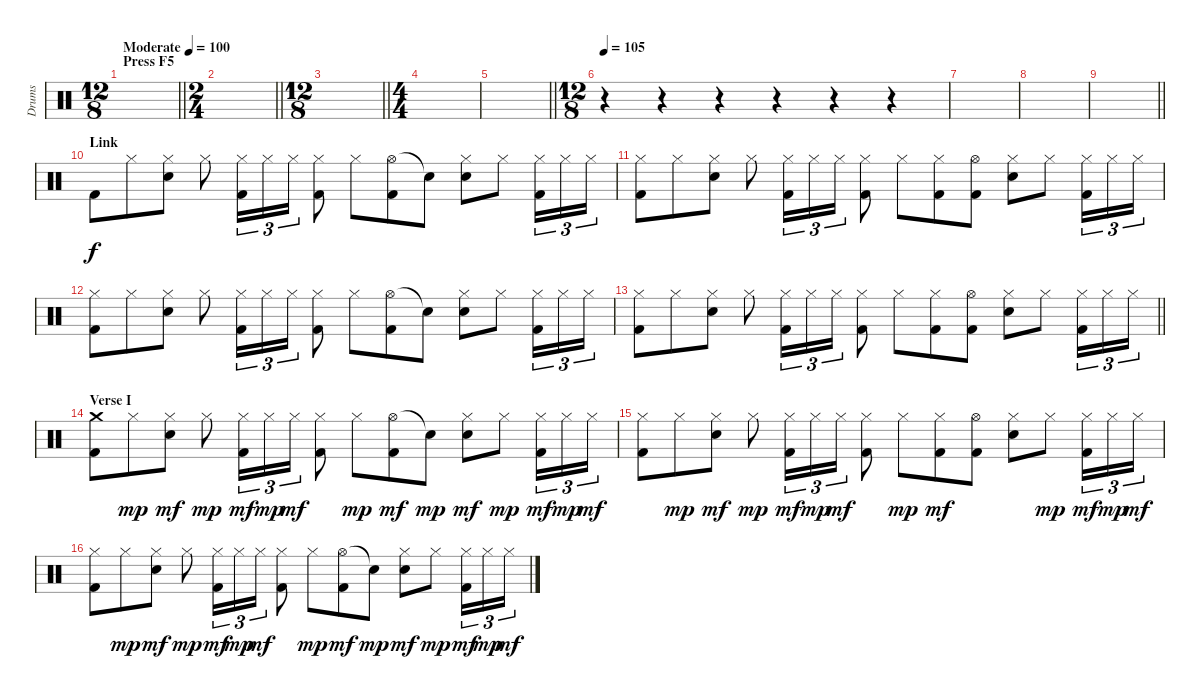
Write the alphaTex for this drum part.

\track ("Drums" "Drums") {instrument percussion}
\staff {score}
\articulation defaults
\ts (12 8)
\section ("" "Press F5")
\tempo (100 "Moderate")
\clef neutral
\barLineRight lightlight
\ks c
|
\ts (2 4)
\barLineRight lightlight
|
\ts (12 8)
\barLineRight lightlight
|
\ts (4 4)
|
\barLineRight lightlight
|
\ts (12 8)
\tempo 105
r.4 r.4 r.4 r.4 r.4 r.4 |
|
|
\barLineRight lightlight
|
\section ("" "Link")
"Kick (hit) 2".8 "Hi-Hat (closed)".8 ("Hi-Hat (closed)" "Snare (hit) 2").8 "Hi-Hat (closed)".8 ("Hi-Hat (closed)" "Kick (hit) 2").16{tu (3 2)} "Hi-Hat (closed)".16{tu (3 2)} "Hi-Hat (closed)".16{tu (3 2)} ("Hi-Hat (closed)" "Kick (hit) 2").8 "Hi-Hat (closed)".8 ("Hi-Hat (open)" "Kick (hit) 2").8 "Snare (hit)"{t}.8 ("Hi-Hat (closed)" "Snare (hit) 2").8 "Hi-Hat (closed)".8 ("Hi-Hat (closed)" "Kick (hit) 2").16{tu (3 2)} "Hi-Hat (closed)".16{tu (3 2)} "Hi-Hat (closed)".16{tu (3 2)} |
("Hi-Hat (closed)" "Kick (hit) 2").8 "Hi-Hat (closed)".8 ("Hi-Hat (closed)" "Snare (hit) 2").8 "Hi-Hat (closed)".8 ("Hi-Hat (closed)" "Kick (hit) 2").16{tu (3 2)} "Hi-Hat (closed)".16{tu (3 2)} "Hi-Hat (closed)".16{tu (3 2)} ("Hi-Hat (closed)" "Kick (hit) 2").8 "Hi-Hat (closed)".8 ("Hi-Hat (closed)" "Kick (hit) 2").8 ("Hi-Hat (open)" "Kick (hit) 2").8 ("Hi-Hat (closed)" "Snare (hit) 2").8 "Hi-Hat (closed)".8 ("Hi-Hat (closed)" "Kick (hit) 2").16{tu (3 2)} "Hi-Hat (closed)".16{tu (3 2)} "Hi-Hat (closed)".16{tu (3 2)} |
("Hi-Hat (closed)" "Kick (hit) 2").8 "Hi-Hat (closed)".8 ("Hi-Hat (closed)" "Snare (hit) 2").8 "Hi-Hat (closed)".8 ("Hi-Hat (closed)" "Kick (hit) 2").16{tu (3 2)} "Hi-Hat (closed)".16{tu (3 2)} "Hi-Hat (closed)".16{tu (3 2)} ("Hi-Hat (closed)" "Kick (hit) 2").8 "Hi-Hat (closed)".8 ("Hi-Hat (open)" "Kick (hit) 2").8 "Snare (hit)"{t}.8 ("Hi-Hat (closed)" "Snare (hit) 2").8 "Hi-Hat (closed)".8 ("Hi-Hat (closed)" "Kick (hit) 2").16{tu (3 2)} "Hi-Hat (closed)".16{tu (3 2)} "Hi-Hat (closed)".16{tu (3 2)} |
\barLineRight lightlight
("Hi-Hat (closed)" "Kick (hit) 2").8 "Hi-Hat (closed)".8 ("Hi-Hat (closed)" "Snare (hit) 2").8 "Hi-Hat (closed)".8 ("Hi-Hat (closed)" "Kick (hit) 2").16{tu (3 2)} "Hi-Hat (closed)".16{tu (3 2)} "Hi-Hat (closed)".16{tu (3 2)} ("Hi-Hat (closed)" "Kick (hit) 2").8 "Hi-Hat (closed)".8 ("Hi-Hat (closed)" "Kick (hit) 2").8 ("Hi-Hat (open)" "Kick (hit) 2").8 ("Hi-Hat (closed)" "Snare (hit) 2").8 "Hi-Hat (closed)".8 ("Hi-Hat (closed)" "Kick (hit) 2").16{tu (3 2)} "Hi-Hat (closed)".16{tu (3 2)} "Hi-Hat (closed)".16{tu (3 2)} |
\section ("" "Verse I")
("Crash medium (hit)" "Kick (hit) 2").8 "Hi-Hat (closed)".8{dy mp} ("Hi-Hat (closed)" "Snare (hit) 2").8{dy mf} "Hi-Hat (closed)".8{dy mp} ("Hi-Hat (closed)" "Kick (hit) 2").16{tu (3 2) dy mf} "Hi-Hat (closed)".16{tu (3 2) dy mp} "Hi-Hat (closed)".16{tu (3 2) dy mf} ("Hi-Hat (closed)" "Kick (hit) 2").8 "Hi-Hat (closed)".8{dy mp} ("Hi-Hat (open)" "Kick (hit) 2").8{dy mf} "Snare (hit)"{t}.8{dy mp} ("Hi-Hat (closed)" "Snare (hit) 2").8{dy mf} "Hi-Hat (closed)".8{dy mp} ("Hi-Hat (closed)" "Kick (hit) 2").16{tu (3 2) dy mf} "Hi-Hat (closed)".16{tu (3 2) dy mp} "Hi-Hat (closed)".16{tu (3 2) dy mf} |
("Hi-Hat (closed)" "Kick (hit) 2").8 "Hi-Hat (closed)".8{dy mp} ("Hi-Hat (closed)" "Snare (hit) 2").8{dy mf} "Hi-Hat (closed)".8{dy mp} ("Hi-Hat (closed)" "Kick (hit) 2").16{tu (3 2) dy mf} "Hi-Hat (closed)".16{tu (3 2) dy mp} "Hi-Hat (closed)".16{tu (3 2) dy mf} ("Hi-Hat (closed)" "Kick (hit) 2").8 "Hi-Hat (closed)".8{dy mp} ("Hi-Hat (closed)" "Kick (hit) 2").8{dy mf} ("Hi-Hat (open)" "Kick (hit) 2").8 ("Hi-Hat (closed)" "Snare (hit) 2").8 "Hi-Hat (closed)".8{dy mp} ("Hi-Hat (closed)" "Kick (hit) 2").16{tu (3 2) dy mf} "Hi-Hat (closed)".16{tu (3 2) dy mp} "Hi-Hat (closed)".16{tu (3 2) dy mf} |
("Hi-Hat (closed)" "Kick (hit) 2").8 "Hi-Hat (closed)".8{dy mp} ("Hi-Hat (closed)" "Snare (hit) 2").8{dy mf} "Hi-Hat (closed)".8{dy mp} ("Hi-Hat (closed)" "Kick (hit) 2").16{tu (3 2) dy mf} "Hi-Hat (closed)".16{tu (3 2) dy mp} "Hi-Hat (closed)".16{tu (3 2) dy mf} ("Hi-Hat (closed)" "Kick (hit) 2").8 "Hi-Hat (closed)".8{dy mp} ("Hi-Hat (open)" "Kick (hit) 2").8{dy mf} "Snare (hit)"{t}.8{dy mp} ("Hi-Hat (closed)" "Snare (hit) 2").8{dy mf} "Hi-Hat (closed)".8{dy mp} ("Hi-Hat (closed)" "Kick (hit) 2").16{tu (3 2) dy mf} "Hi-Hat (closed)".16{tu (3 2) dy mp} "Hi-Hat (closed)".16{tu (3 2) dy mf}
